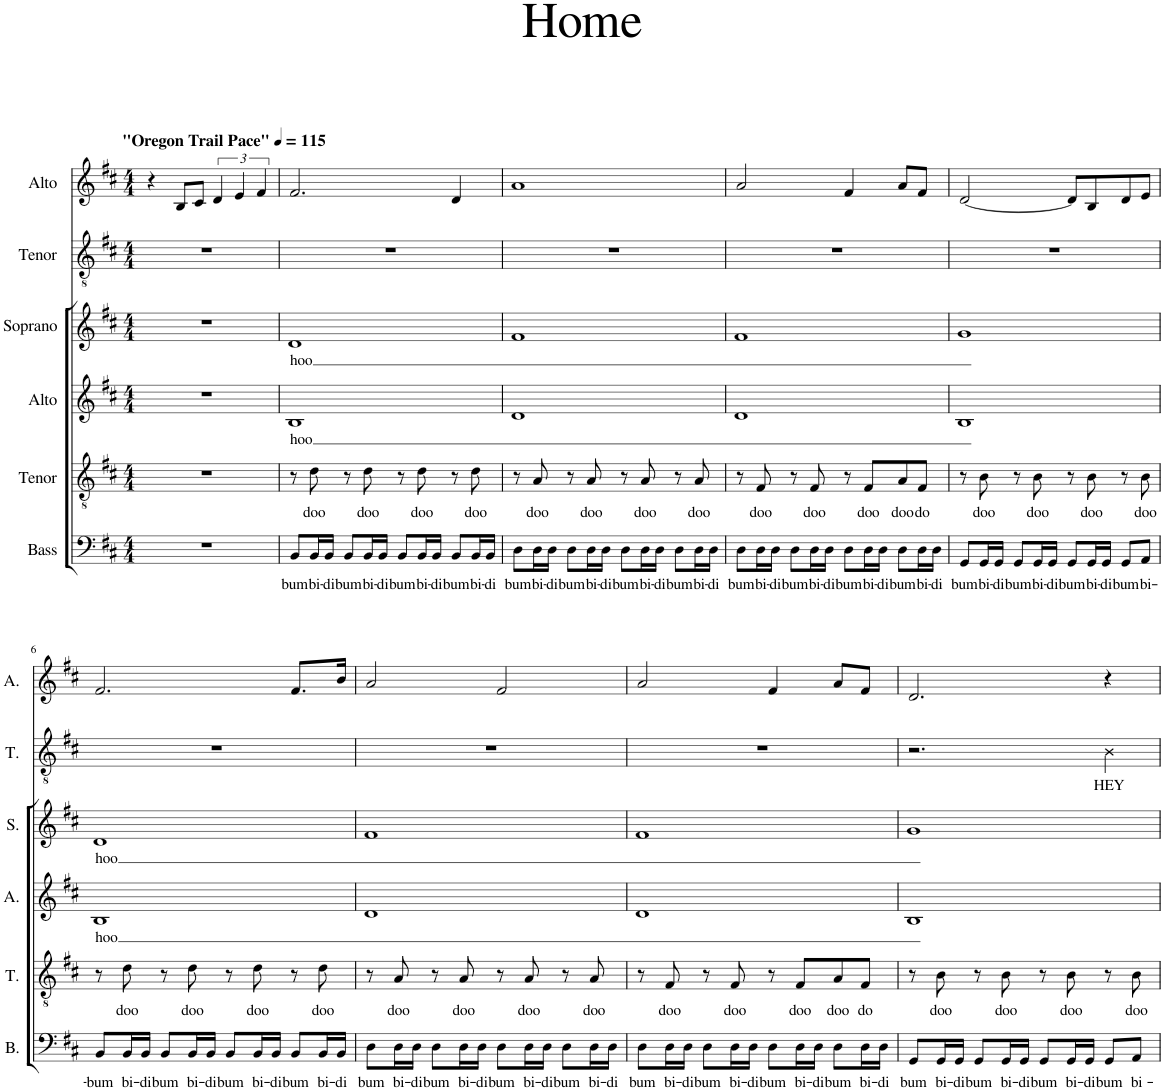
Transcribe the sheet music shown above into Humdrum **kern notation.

**kern	**text	**kern	**text	**kern	**text	**kern	**text	**kern	**text	**kern
*part6	*part6	*part5	*part5	*part4	*part4	*part3	*part3	*part2	*part2	*part1
*staff6	*staff6	*staff5	*staff5	*staff4	*staff4	*staff3	*staff3	*staff2	*staff2	*staff1
*I"Bass	*	*I"Tenor	*	*I"Alto	*	*I"Soprano	*	*I"Tenor	*	*I"Alto
*I'B.	*	*I'T.	*	*I'A.	*	*I'S.	*	*I'T.	*	*I'A.
*clefF4	*	*clefGv2	*	*clefG2	*	*clefG2	*	*clefGv2	*	*clefG2
*k[f#c#]	*	*k[f#c#]	*	*k[f#c#]	*	*k[f#c#]	*	*k[f#c#]	*	*k[f#c#]
*M4/4	*	*M4/4	*	*M4/4	*	*M4/4	*	*M4/4	*	*M4/4
*MM115	*	*MM115	*	*MM115	*	*MM115	*	*MM115	*	*MM115
=1	=1	=1	=1	=1	=1	=1	=1	=1	=1	=1
!	!	!	!	!	!	!	!	!	!	!LO:TX:a:B:t="Oregon Trail Pace"
1r	.	1r	.	1r	.	1r	.	1r	.	4r
.	.	.	.	.	.	.	.	.	.	8B/L
.	.	.	.	.	.	.	.	.	.	8c#/J
.	.	.	.	.	.	.	.	.	.	6d/
.	.	.	.	.	.	.	.	.	.	6e/
.	.	.	.	.	.	.	.	.	.	6f#/
=2	=2	=2	=2	=2	=2	=2	=2	=2	=2	=2
!	!LO:LY:b	!	!	!	!LO:LY:b	!	!LO:LY:b	!	!	!
8BB/L	bum	8r	.	1B	hoo	1d	hoo	1r	.	2.f#/
!	!LO:LY:b	!	!LO:LY:b	!	!	!	!	!	!	!
16BB/L	bi-	8d\	doo	.	.	.	.	.	.	.
!	!LO:LY:b	!	!	!	!	!	!	!	!	!
16BB/JJ	-di	.	.	.	.	.	.	.	.	.
!	!LO:LY:b	!	!	!	!	!	!	!	!	!
8BB/L	bum	8r	.	.	.	.	.	.	.	.
!	!LO:LY:b	!	!LO:LY:b	!	!	!	!	!	!	!
16BB/L	bi-	8d\	doo	.	.	.	.	.	.	.
!	!LO:LY:b	!	!	!	!	!	!	!	!	!
16BB/JJ	-di	.	.	.	.	.	.	.	.	.
!	!LO:LY:b	!	!	!	!	!	!	!	!	!
8BB/L	bum	8r	.	.	.	.	.	.	.	.
!	!LO:LY:b	!	!LO:LY:b	!	!	!	!	!	!	!
16BB/L	bi-	8d\	doo	.	.	.	.	.	.	.
!	!LO:LY:b	!	!	!	!	!	!	!	!	!
16BB/JJ	-di	.	.	.	.	.	.	.	.	.
!	!LO:LY:b	!	!	!	!	!	!	!	!	!
8BB/L	bum	8r	.	.	.	.	.	.	.	4d/
!	!LO:LY:b	!	!LO:LY:b	!	!	!	!	!	!	!
16BB/L	bi-	8d\	doo	.	.	.	.	.	.	.
!	!LO:LY:b	!	!	!	!	!	!	!	!	!
16BB/JJ	-di	.	.	.	.	.	.	.	.	.
=3	=3	=3	=3	=3	=3	=3	=3	=3	=3	=3
!	!LO:LY:b	!	!	!	!	!	!	!	!	!
8D\L	bum	8r	.	1d	.	1f#	.	1r	.	1a
!	!LO:LY:b	!	!LO:LY:b	!	!	!	!	!	!	!
16D\L	bi-	8A/	doo	.	.	.	.	.	.	.
!	!LO:LY:b	!	!	!	!	!	!	!	!	!
16D\JJ	-di	.	.	.	.	.	.	.	.	.
!	!LO:LY:b	!	!	!	!	!	!	!	!	!
8D\L	bum	8r	.	.	.	.	.	.	.	.
!	!LO:LY:b	!	!LO:LY:b	!	!	!	!	!	!	!
16D\L	bi-	8A/	doo	.	.	.	.	.	.	.
!	!LO:LY:b	!	!	!	!	!	!	!	!	!
16D\JJ	-di	.	.	.	.	.	.	.	.	.
!	!LO:LY:b	!	!	!	!	!	!	!	!	!
8D\L	bum	8r	.	.	.	.	.	.	.	.
!	!LO:LY:b	!	!LO:LY:b	!	!	!	!	!	!	!
16D\L	bi-	8A/	doo	.	.	.	.	.	.	.
!	!LO:LY:b	!	!	!	!	!	!	!	!	!
16D\JJ	-di	.	.	.	.	.	.	.	.	.
!	!LO:LY:b	!	!	!	!	!	!	!	!	!
8D\L	bum	8r	.	.	.	.	.	.	.	.
!	!LO:LY:b	!	!LO:LY:b	!	!	!	!	!	!	!
16D\L	bi-	8A/	doo	.	.	.	.	.	.	.
!	!LO:LY:b	!	!	!	!	!	!	!	!	!
16D\JJ	-di	.	.	.	.	.	.	.	.	.
=4	=4	=4	=4	=4	=4	=4	=4	=4	=4	=4
!	!LO:LY:b	!	!	!	!	!	!	!	!	!
8D\L	bum	8r	.	1d	.	1f#	.	1r	.	2a/
!	!LO:LY:b	!	!LO:LY:b	!	!	!	!	!	!	!
16D\L	bi-	8F#/	doo	.	.	.	.	.	.	.
!	!LO:LY:b	!	!	!	!	!	!	!	!	!
16D\JJ	-di	.	.	.	.	.	.	.	.	.
!	!LO:LY:b	!	!	!	!	!	!	!	!	!
8D\L	bum	8r	.	.	.	.	.	.	.	.
!	!LO:LY:b	!	!LO:LY:b	!	!	!	!	!	!	!
16D\L	bi-	8F#/	doo	.	.	.	.	.	.	.
!	!LO:LY:b	!	!	!	!	!	!	!	!	!
16D\JJ	-di	.	.	.	.	.	.	.	.	.
!	!LO:LY:b	!	!	!	!	!	!	!	!	!
8D\L	bum	8r	.	.	.	.	.	.	.	4f#/
!	!LO:LY:b	!	!LO:LY:b	!	!	!	!	!	!	!
16D\L	bi-	8F#/L	doo	.	.	.	.	.	.	.
!	!LO:LY:b	!	!	!	!	!	!	!	!	!
16D\JJ	-di	.	.	.	.	.	.	.	.	.
!	!LO:LY:b	!	!LO:LY:b	!	!	!	!	!	!	!
8D\L	bum	8A/	doo	.	.	.	.	.	.	8a/L
!	!LO:LY:b	!	!LO:LY:b	!	!	!	!	!	!	!
16D\L	bi-	8F#/J	do	.	.	.	.	.	.	8f#/J
!	!LO:LY:b	!	!	!	!	!	!	!	!	!
16D\JJ	-di	.	.	.	.	.	.	.	.	.
=5	=5	=5	=5	=5	=5	=5	=5	=5	=5	=5
!	!LO:LY:b	!	!	!	!	!	!	!	!	!
8GG/L	bum	8r	.	1B	.	1g	.	1r	.	[2d/
!	!LO:LY:b	!	!LO:LY:b	!	!	!	!	!	!	!
16GG/L	bi-	8B\	doo	.	.	.	.	.	.	.
!	!LO:LY:b	!	!	!	!	!	!	!	!	!
16GG/JJ	-di	.	.	.	.	.	.	.	.	.
!	!LO:LY:b	!	!	!	!	!	!	!	!	!
8GG/L	bum	8r	.	.	.	.	.	.	.	.
!	!LO:LY:b	!	!LO:LY:b	!	!	!	!	!	!	!
16GG/L	bi-	8B\	doo	.	.	.	.	.	.	.
!	!LO:LY:b	!	!	!	!	!	!	!	!	!
16GG/JJ	-di	.	.	.	.	.	.	.	.	.
!	!LO:LY:b	!	!	!	!	!	!	!	!	!
8GG/L	bum	8r	.	.	.	.	.	.	.	8d/L]
!	!LO:LY:b	!	!LO:LY:b	!	!	!	!	!	!	!
16GG/L	bi-	8B\	doo	.	.	.	.	.	.	8B/
!	!LO:LY:b	!	!	!	!	!	!	!	!	!
16GG/JJ	-di	.	.	.	.	.	.	.	.	.
!	!LO:LY:b	!	!	!	!	!	!	!	!	!
8GG/L	bum	8r	.	.	.	.	.	.	.	8d/
!	!LO:LY:b	!	!LO:LY:b	!	!	!	!	!	!	!
8AA/J	bi-	8B\	doo	.	.	.	.	.	.	8e/J
!!LO:LB:g=z
=6	=6	=6	=6	=6	=6	=6	=6	=6	=6	=6
!	!LO:LY:b	!	!	!	!LO:LY:b	!	!LO:LY:b	!	!	!
8BB/L	bum	8r	.	1B	hoo	1d	hoo	1r	.	2.f#/
!	!LO:LY:b	!	!LO:LY:b	!	!	!	!	!	!	!
16BB/L	bi-	8d\	doo	.	.	.	.	.	.	.
!	!LO:LY:b	!	!	!	!	!	!	!	!	!
16BB/JJ	-di	.	.	.	.	.	.	.	.	.
!	!LO:LY:b	!	!	!	!	!	!	!	!	!
8BB/L	bum	8r	.	.	.	.	.	.	.	.
!	!LO:LY:b	!	!LO:LY:b	!	!	!	!	!	!	!
16BB/L	bi-	8d\	doo	.	.	.	.	.	.	.
!	!LO:LY:b	!	!	!	!	!	!	!	!	!
16BB/JJ	-di	.	.	.	.	.	.	.	.	.
!	!LO:LY:b	!	!	!	!	!	!	!	!	!
8BB/L	bum	8r	.	.	.	.	.	.	.	.
!	!LO:LY:b	!	!LO:LY:b	!	!	!	!	!	!	!
16BB/L	bi-	8d\	doo	.	.	.	.	.	.	.
!	!LO:LY:b	!	!	!	!	!	!	!	!	!
16BB/JJ	-di	.	.	.	.	.	.	.	.	.
!	!LO:LY:b	!	!	!	!	!	!	!	!	!
8BB/L	bum	8r	.	.	.	.	.	.	.	8.f#/L
!	!LO:LY:b	!	!LO:LY:b	!	!	!	!	!	!	!
16BB/L	bi-	8d\	doo	.	.	.	.	.	.	.
!	!LO:LY:b	!	!	!	!	!	!	!	!	!
16BB/JJ	-di	.	.	.	.	.	.	.	.	16b/Jk
=7	=7	=7	=7	=7	=7	=7	=7	=7	=7	=7
!	!LO:LY:b	!	!	!	!	!	!	!	!	!
8D\L	bum	8r	.	1d	.	1f#	.	1r	.	2a/
!	!LO:LY:b	!	!LO:LY:b	!	!	!	!	!	!	!
16D\L	bi-	8A/	doo	.	.	.	.	.	.	.
!	!LO:LY:b	!	!	!	!	!	!	!	!	!
16D\JJ	-di	.	.	.	.	.	.	.	.	.
!	!LO:LY:b	!	!	!	!	!	!	!	!	!
8D\L	bum	8r	.	.	.	.	.	.	.	.
!	!LO:LY:b	!	!LO:LY:b	!	!	!	!	!	!	!
16D\L	bi-	8A/	doo	.	.	.	.	.	.	.
!	!LO:LY:b	!	!	!	!	!	!	!	!	!
16D\JJ	-di	.	.	.	.	.	.	.	.	.
!	!LO:LY:b	!	!	!	!	!	!	!	!	!
8D\L	bum	8r	.	.	.	.	.	.	.	2f#/
!	!LO:LY:b	!	!LO:LY:b	!	!	!	!	!	!	!
16D\L	bi-	8A/	doo	.	.	.	.	.	.	.
!	!LO:LY:b	!	!	!	!	!	!	!	!	!
16D\JJ	-di	.	.	.	.	.	.	.	.	.
!	!LO:LY:b	!	!	!	!	!	!	!	!	!
8D\L	bum	8r	.	.	.	.	.	.	.	.
!	!LO:LY:b	!	!LO:LY:b	!	!	!	!	!	!	!
16D\L	bi-	8A/	doo	.	.	.	.	.	.	.
!	!LO:LY:b	!	!	!	!	!	!	!	!	!
16D\JJ	-di	.	.	.	.	.	.	.	.	.
=8	=8	=8	=8	=8	=8	=8	=8	=8	=8	=8
!	!LO:LY:b	!	!	!	!	!	!	!	!	!
8D\L	bum	8r	.	1d	.	1f#	.	1r	.	2a/
!	!LO:LY:b	!	!LO:LY:b	!	!	!	!	!	!	!
16D\L	bi-	8F#/	doo	.	.	.	.	.	.	.
!	!LO:LY:b	!	!	!	!	!	!	!	!	!
16D\JJ	-di	.	.	.	.	.	.	.	.	.
!	!LO:LY:b	!	!	!	!	!	!	!	!	!
8D\L	bum	8r	.	.	.	.	.	.	.	.
!	!LO:LY:b	!	!LO:LY:b	!	!	!	!	!	!	!
16D\L	bi-	8F#/	doo	.	.	.	.	.	.	.
!	!LO:LY:b	!	!	!	!	!	!	!	!	!
16D\JJ	-di	.	.	.	.	.	.	.	.	.
!	!LO:LY:b	!	!	!	!	!	!	!	!	!
8D\L	bum	8r	.	.	.	.	.	.	.	4f#/
!	!LO:LY:b	!	!LO:LY:b	!	!	!	!	!	!	!
16D\L	bi-	8F#/L	doo	.	.	.	.	.	.	.
!	!LO:LY:b	!	!	!	!	!	!	!	!	!
16D\JJ	-di	.	.	.	.	.	.	.	.	.
!	!LO:LY:b	!	!LO:LY:b	!	!	!	!	!	!	!
8D\L	bum	8A/	doo	.	.	.	.	.	.	8a/L
!	!LO:LY:b	!	!LO:LY:b	!	!	!	!	!	!	!
16D\L	bi-	8F#/J	do	.	.	.	.	.	.	8f#/J
!	!LO:LY:b	!	!	!	!	!	!	!	!	!
16D\JJ	-di	.	.	.	.	.	.	.	.	.
=9	=9	=9	=9	=9	=9	=9	=9	=9	=9	=9
!	!LO:LY:b	!	!	!	!	!	!	!	!	!
8GG/L	bum	8r	.	1B	.	1g	.	2.r	.	2.d/
!	!LO:LY:b	!	!LO:LY:b	!	!	!	!	!	!	!
16GG/L	bi-	8B\	doo	.	.	.	.	.	.	.
!	!LO:LY:b	!	!	!	!	!	!	!	!	!
16GG/JJ	-di	.	.	.	.	.	.	.	.	.
!	!LO:LY:b	!	!	!	!	!	!	!	!	!
8GG/L	bum	8r	.	.	.	.	.	.	.	.
!	!LO:LY:b	!	!LO:LY:b	!	!	!	!	!	!	!
16GG/L	bi-	8B\	doo	.	.	.	.	.	.	.
!	!LO:LY:b	!	!	!	!	!	!	!	!	!
16GG/JJ	-di	.	.	.	.	.	.	.	.	.
!	!LO:LY:b	!	!	!	!	!	!	!	!	!
8GG/L	bum	8r	.	.	.	.	.	.	.	.
!	!LO:LY:b	!	!LO:LY:b	!	!	!	!	!	!	!
16GG/L	bi-	8B\	doo	.	.	.	.	.	.	.
!	!LO:LY:b	!	!	!	!	!	!	!	!	!
16GG/JJ	-di	.	.	.	.	.	.	.	.	.
!	!LO:LY:b	!	!	!	!	!	!	!	!LO:LY:b	!
8GG/L	bum	8r	.	.	.	.	.	4B\	HEY	4r
!	!LO:LY:b	!	!LO:LY:b	!	!	!	!	!	!	!
8AA/J	bi-	8B\	doo	.	.	.	.	.	.	.
=	=	=	=	=	=	=	=	=	=	=
*-	*-	*-	*-	*-	*-	*-	*-	*-	*-	*-
